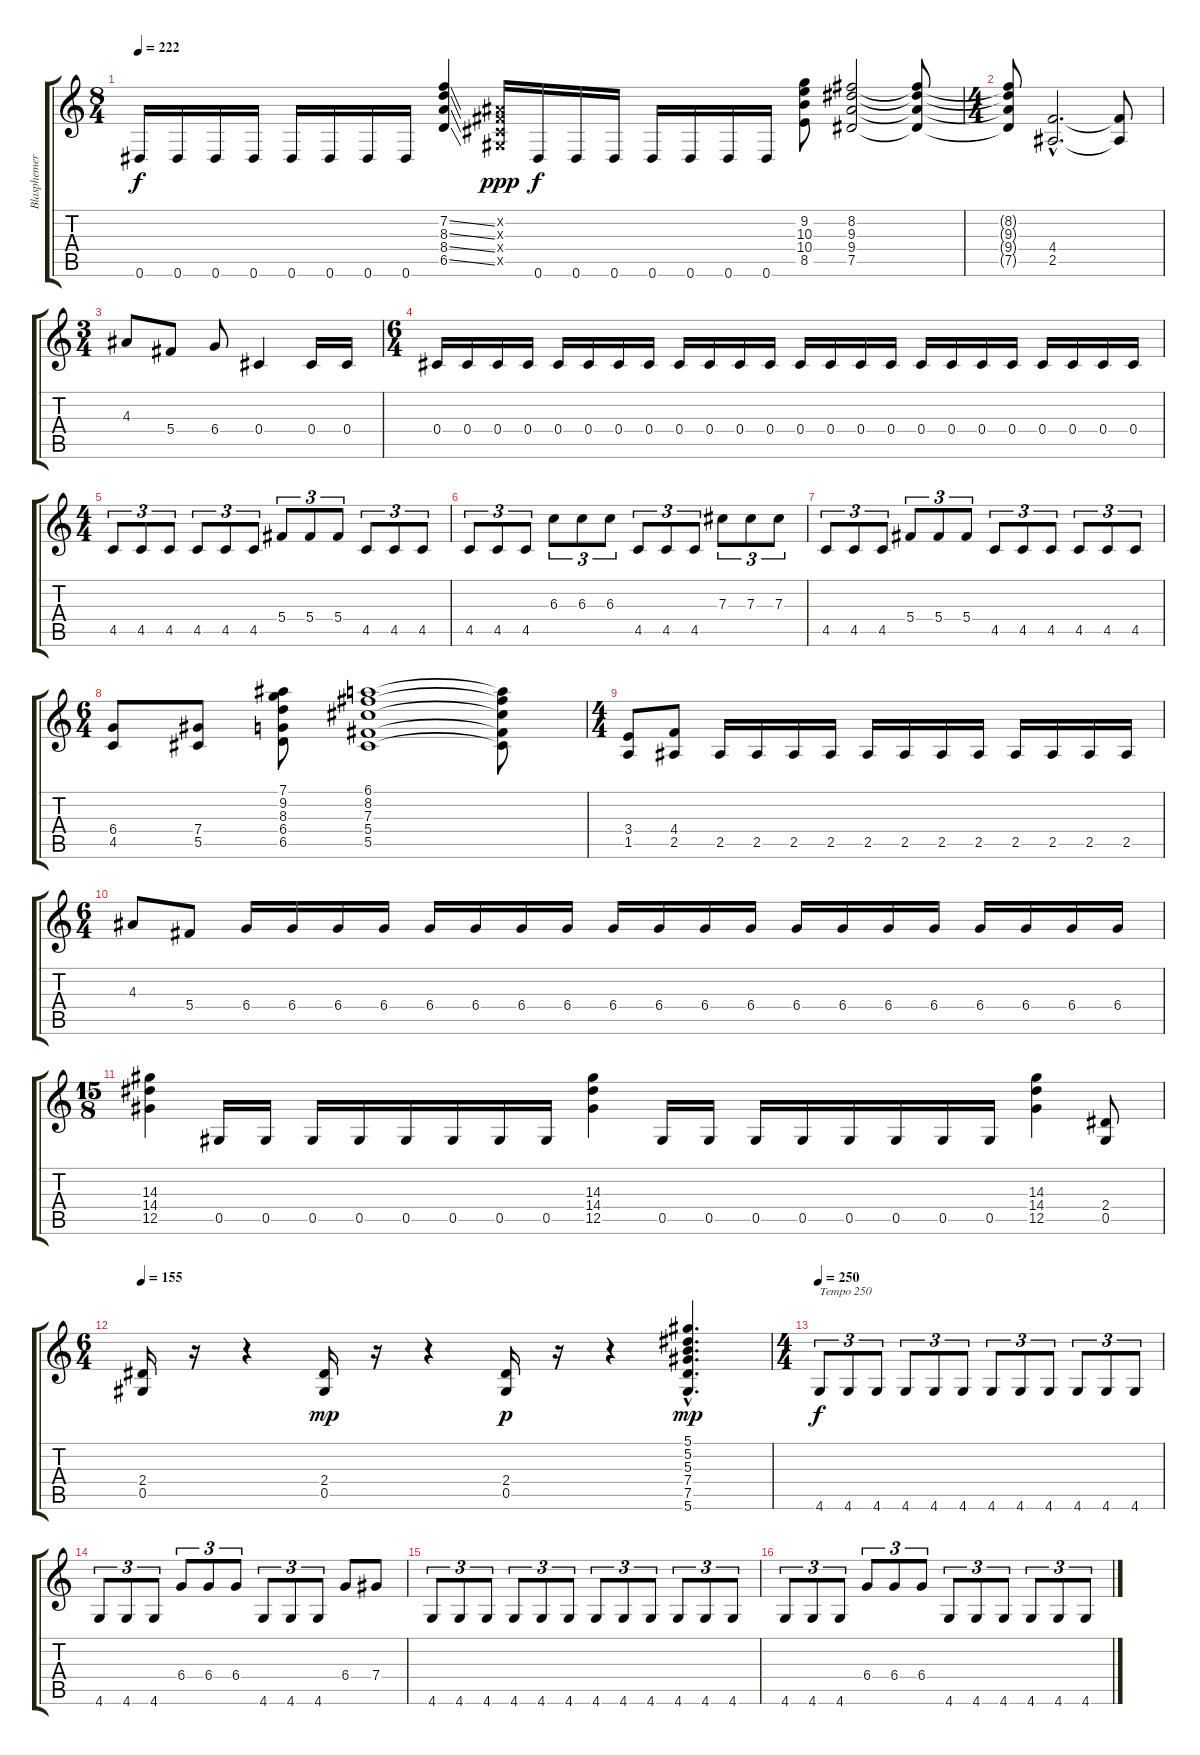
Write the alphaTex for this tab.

\track ("Blasphemer" "Blasphemer") {instrument overdrivenguitar}
\staff {score tabs}
\tuning (Eb4 Bb3 Gb3 Db3 Ab2 Eb2) {hide}
\ts (8 4)
\tempo 222
\clef g2
\ks c
0.6.16{dy f} 0.6.16 0.6.16 0.6.16 0.6.16 0.6.16 0.6.16 0.6.16 (7.2{ss} 8.3{ss} 8.4{ss} 6.5{ss}).4 (0.2{x} 0.3{x} 0.4{x} 0.5{x}).16{dy ppp} 0.6.16{dy f} 0.6.16 0.6.16 0.6.16 0.6.16 0.6.16 0.6.16 (9.2 10.3 10.4 8.5).8 (8.2 9.3 9.4 7.5).2 (8.2{t} 9.3{t} 9.4{t} 7.5{t}).8 |
\ts (4 4)
(8.2{t} 9.3{t} 9.4{t} 7.5{t}).8{balance 16} (4.4{hac} 2.5{hac}).2{d} (4.4{t} 2.5{t}).8 |
\ts (3 4)
4.3.8{balance 8} 5.4.8 6.4.8 0.4.4 0.4.16 0.4.16 |
\ts (6 4)
0.4.16 0.4.16 0.4.16 0.4.16 0.4.16 0.4.16 0.4.16 0.4.16 0.4.16 0.4.16 0.4.16 0.4.16 0.4.16 0.4.16 0.4.16 0.4.16 0.4.16 0.4.16 0.4.16 0.4.16 0.4.16 0.4.16 0.4.16 0.4.16 |
\ts (4 4)
4.5.8{tu (3 2)} 4.5.8{tu (3 2)} 4.5.8{tu (3 2)} 4.5.8{tu (3 2)} 4.5.8{tu (3 2)} 4.5.8{tu (3 2)} 5.4.8{tu (3 2)} 5.4.8{tu (3 2)} 5.4.8{tu (3 2)} 4.5.8{tu (3 2)} 4.5.8{tu (3 2)} 4.5.8{tu (3 2)} |
4.5.8{tu (3 2)} 4.5.8{tu (3 2)} 4.5.8{tu (3 2)} 6.3.8{tu (3 2)} 6.3.8{tu (3 2)} 6.3.8{tu (3 2)} 4.5.8{tu (3 2)} 4.5.8{tu (3 2)} 4.5.8{tu (3 2)} 7.3.8{tu (3 2)} 7.3.8{tu (3 2)} 7.3.8{tu (3 2)} |
4.5.8{tu (3 2)} 4.5.8{tu (3 2)} 4.5.8{tu (3 2)} 5.4.8{tu (3 2)} 5.4.8{tu (3 2)} 5.4.8{tu (3 2)} 4.5.8{tu (3 2)} 4.5.8{tu (3 2)} 4.5.8{tu (3 2)} 4.5.8{tu (3 2)} 4.5.8{tu (3 2)} 4.5.8{tu (3 2)} |
\ts (6 4)
(6.4 4.5).8 (7.4 5.5).8 (7.1 9.2 8.3 6.4 6.5).8 (6.1 8.2 7.3 5.4 5.5).1 (6.1{t} 8.2{t} 7.3{t} 5.4{t} 5.5{t}).8 |
\ts (4 4)
(3.4 1.5).8 (4.4 2.5).8 2.5.16 2.5.16 2.5.16 2.5.16 2.5.16 2.5.16 2.5.16 2.5.16 2.5.16 2.5.16 2.5.16 2.5.16 |
\ts (6 4)
4.3.8 5.4.8 6.4.16 6.4.16 6.4.16 6.4.16 6.4.16 6.4.16 6.4.16 6.4.16 6.4.16 6.4.16 6.4.16 6.4.16 6.4.16 6.4.16 6.4.16 6.4.16 6.4.16 6.4.16 6.4.16 6.4.16 |
\ts (15 8)
(14.3 14.4 12.5).4 0.5.16 0.5.16 0.5.16 0.5.16 0.5.16 0.5.16 0.5.16 0.5.16 (14.3 14.4 12.5).4 0.5.16 0.5.16 0.5.16 0.5.16 0.5.16 0.5.16 0.5.16 0.5.16 (14.3 14.4 12.5).4 (2.4 0.5).8 |
\ts (6 4)
\tempo 155
(2.4 0.5).16 r.16 r.4 (2.4 0.5).16{dy mp} r.16 r.4 (2.4 0.5).16{dy p} r.16 r.4 (5.1{hac} 5.2{hac} 5.3{hac} 7.4{hac} 7.5{hac} 5.6{hac}).4{d dy mp} |
\ts (4 4)
\tempo 250
4.6.8{tu (3 2) txt "Tempo 250" dy f} 4.6.8{tu (3 2)} 4.6.8{tu (3 2)} 4.6.8{tu (3 2)} 4.6.8{tu (3 2)} 4.6.8{tu (3 2)} 4.6.8{tu (3 2)} 4.6.8{tu (3 2)} 4.6.8{tu (3 2)} 4.6.8{tu (3 2)} 4.6.8{tu (3 2)} 4.6.8{tu (3 2)} |
4.6.8{tu (3 2)} 4.6.8{tu (3 2)} 4.6.8{tu (3 2)} 6.4.8{tu (3 2)} 6.4.8{tu (3 2)} 6.4.8{tu (3 2)} 4.6.8{tu (3 2)} 4.6.8{tu (3 2)} 4.6.8{tu (3 2)} 6.4.8 7.4.8 |
4.6.8{tu (3 2)} 4.6.8{tu (3 2)} 4.6.8{tu (3 2)} 4.6.8{tu (3 2)} 4.6.8{tu (3 2)} 4.6.8{tu (3 2)} 4.6.8{tu (3 2)} 4.6.8{tu (3 2)} 4.6.8{tu (3 2)} 4.6.8{tu (3 2)} 4.6.8{tu (3 2)} 4.6.8{tu (3 2)} |
4.6.8{tu (3 2)} 4.6.8{tu (3 2)} 4.6.8{tu (3 2)} 6.4.8{tu (3 2)} 6.4.8{tu (3 2)} 6.4.8{tu (3 2)} 4.6.8{tu (3 2)} 4.6.8{tu (3 2)} 4.6.8{tu (3 2)} 4.6.8{tu (3 2)} 4.6.8{tu (3 2)} 4.6.8{tu (3 2)}
